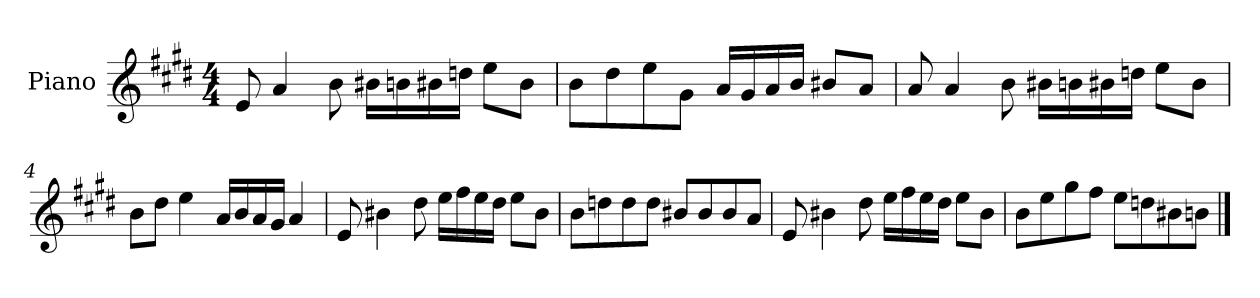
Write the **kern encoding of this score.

**kern
*part1
*staff1
*I"Piano
*I'P-no
*clefG2
*k[f#c#g#d#]
*M4/4
*MM90
=1
8e/
4a/
8b\
16b#X\LL
16bn\
16b#X\
16ddn\JJ
8ee\L
8b#\J
=2
8b\L
8dd#\
8ee\
8g#\J
16a/LL
16g#/
16a/
16b/JJ
8b#X/L
8a/J
=3
8a/
4a/
8b\
16b#X\LL
16bn\
16b#X\
16ddn\JJ
8ee\L
8b#\J
!!LO:LB:g=z
=4
8b\L
8dd#\J
4ee\
16a/LL
16b/
16a/
16g#/JJ
4a/
=5
8e/
4b#X\
8dd#\
16ee\LL
16ff#\
16ee\
16dd#\JJ
8ee\L
8b#\J
=6
8b\L
8ddn\
8dd\
8dd\J
8b#X/L
8b#/
8b#/
8a/J
=7
8e/
4b#X\
8dd#\
16ee\LL
16ff#\
16ee\
16dd#\JJ
8ee\L
8b#\J
!!LO:LB:g=z
=8
8b\L
8ee\
8gg#\
8ff#\J
8ee\L
8ddn\
8b#X\
8bn\J
==
*-
